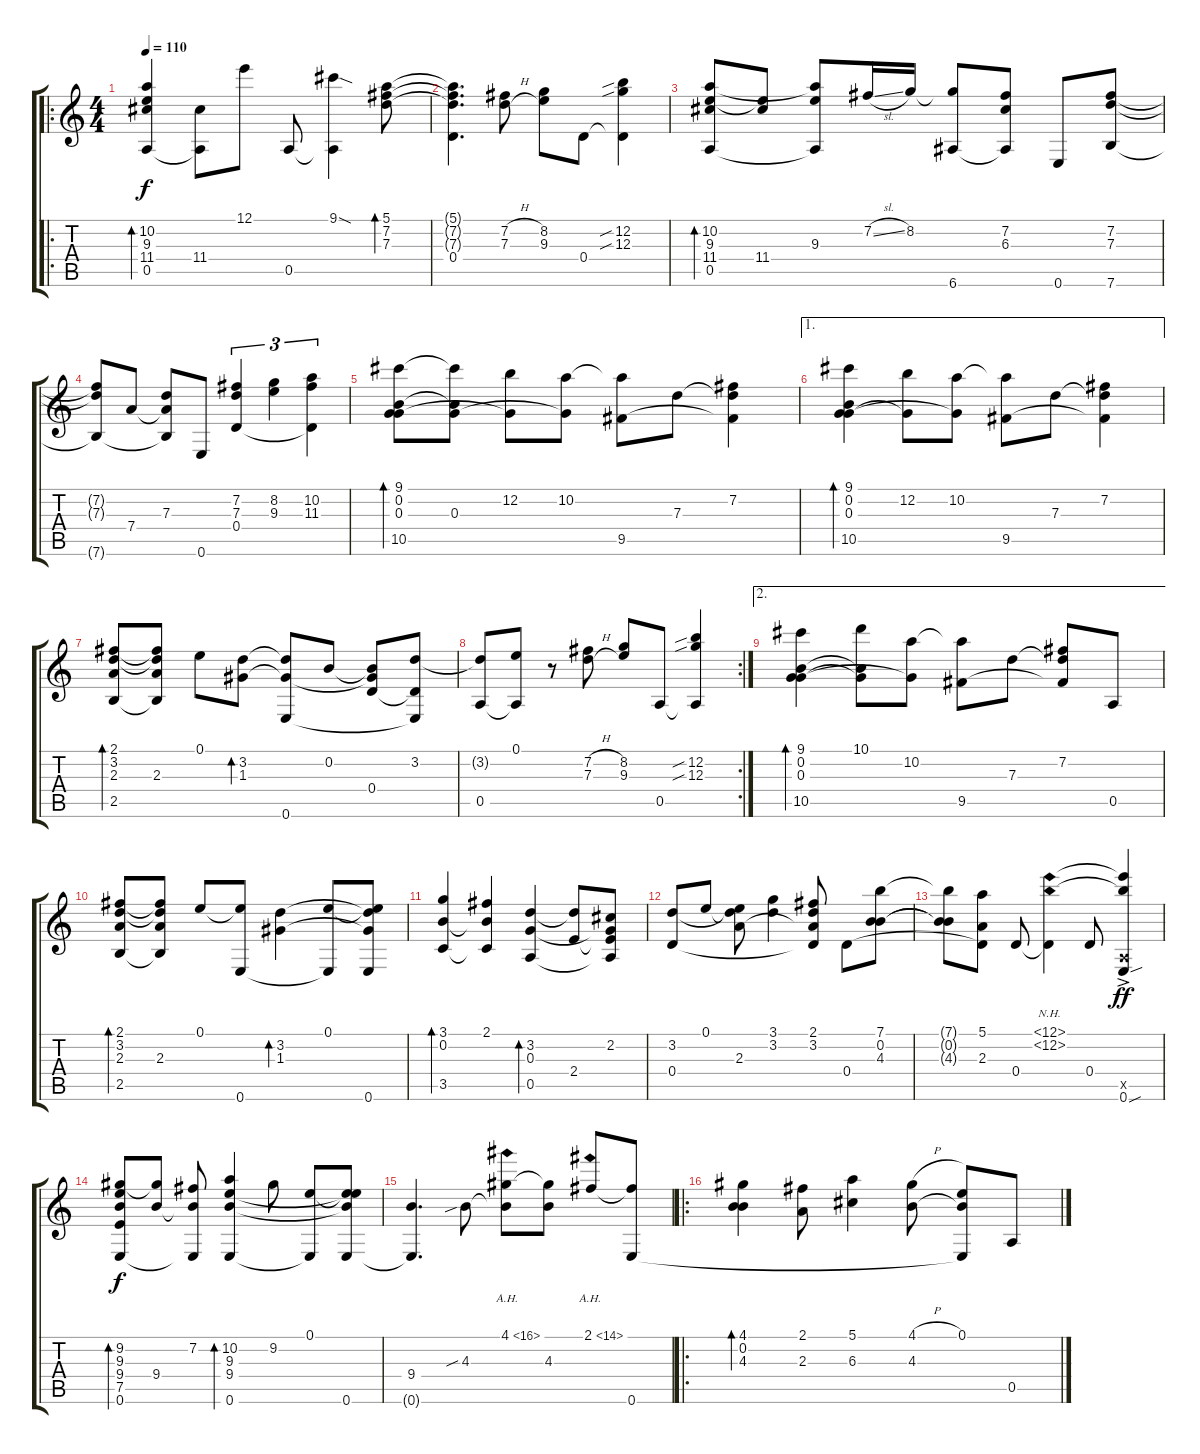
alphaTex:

\track "" {instrument acousticguitarsteel}
\staff {score tabs}
\tuning (E4 B3 G3 D3 A2 E2) {hide}
\ro
\ts (4 4)
\tempo 110
\clef g2
\ks c
(10.2 9.3 11.4 0.5).4{bd 240 dy f} (11.4 0.5{t}).8 12.1.8 0.5.8 (9.1{sod} 0.5{t}).4 (5.1 7.2 7.3).8{bd 240} |
(5.1{t} 7.2{t} 7.3{t} 0.4).4{d} (7.2{h} 7.3{h}).8 (8.2 9.3).8 0.4.8 (12.2{sib} 12.3{sib} 0.4{t}).4 |
(10.2 9.3 11.4 0.5).8{bd 240} (9.3{t} 11.4).8 (10.2{t} 9.3 0.5{t}).8 7.2{sl}.16 8.2.16 (8.2{t} 6.6).8 (7.2 6.3 6.6{t}).8 0.6.8 (7.2 7.3 7.6).8 |
(7.2{t} 7.3{t} 7.6{t}).8 7.4.8 (7.3 7.4{t} 7.6{t}).8 0.6.8 (7.2 7.3 0.4).4{tu (3 2)} (8.2 9.3).4{tu (3 2)} (10.2 11.3 0.4{t}).4{tu (3 2)} |
(9.1 0.2 0.3 10.5).8{bd 240} (9.1{t} 0.2{t} 0.3).8 (12.2 10.5{t}).8 (10.2 0.3{t}).8 (10.2{t} 9.5).8 7.3.8 (7.2 7.3{t} 9.5{t}).4 |
\ae 1
(9.1 0.2 0.3 10.5).4{bd 240} (12.2 10.5{t}).8 (10.2 0.3{t}).8 (10.2{t} 9.5).8 7.3.8 (7.2 7.3{t} 9.5{t}).4 |
(2.1 3.2 2.3 2.5).8{bd 240} (2.1{t} 3.2{t} 2.3 2.5{t}).8 0.1.8 (3.2 1.3).8{bd 60} (3.2{t} 1.3{t} 0.6).8 0.2.8 (0.2{t} 1.3{t} 0.4).8 (3.2 0.4{t} 0.6{t}).8 |
\rc 2
(3.2{t} 0.5).8 (0.1 0.5{t}).8 r.8 (7.2{h} 7.3{h}).8 (8.2 9.3).8 0.5.8 (12.2{sib} 12.3{sib} 0.5{t}).4 |
\ae 2
(9.1 0.2 0.3 10.5).4{bd 240} (10.1 0.2{t} 10.5{t}).8 (10.2 0.3{t}).8 (10.2{t} 9.5).8 7.3.8 (7.2 7.3{t} 9.5{t}).8 0.5.8 |
(2.1 3.2 2.3 2.5).8{bd 240} (2.1{t} 3.2{t} 2.3 2.5{t}).8 0.1.8 (0.1{t} 0.6).8 (3.2 1.3).4{bd 240} (0.1 0.6{t}).8 (0.1{t} 3.2{t} 1.3{t} 0.6).8 |
(3.1 0.2 3.5).4{bd 240} (2.1 0.2{t} 3.5{t}).4 (3.2 0.3 0.5).4{bd 240} (3.2{t} 2.4).8 (2.2 0.3{t} 2.4{t} 0.5{t}).8 |
(3.2 0.4).8 0.1.8 (0.1{t} 3.2{t} 2.3).8 (3.1 3.2).4 (2.1 3.2 2.3{t} 0.4{t}).8 0.4.8 (7.1 0.2 4.3).8 |
(7.1{t} 0.2{t} 4.3{t}).8 (5.1 2.3 0.4{t}).8 0.4.8 (12.1{nh} 12.2{nh} 0.4{t}).4 0.4.8 (12.1{t} 12.2{t} 0.5{x} 0.6{sou ac}).4{dy ff} |
(9.2 9.3 9.4 7.5 0.6).8{bd 240 dy f} (9.2{t} 9.4).8 (7.2 9.4{t} 0.6{t}).8 (10.2 9.3 9.4 0.6).4{bd 240} 9.2.8 (0.1 0.6{t}).8 (0.1{t} 9.3{t} 9.4{t} 0.6).8 |
(9.4 0.6{t}).4{d} 4.3{sib}.8 (4.1{ah 12} 4.3{t}).8 (4.1{t} 4.3).8 2.1{ah 12}.8 (2.1{t} 0.6).8 |
\ro
(4.1 0.2 4.3).4{bd 240} (2.1 2.3).8 (5.1 6.3).4 (4.1{h} 4.3).8 (0.1 4.3{t} 0.6{t}).8 0.5.8
